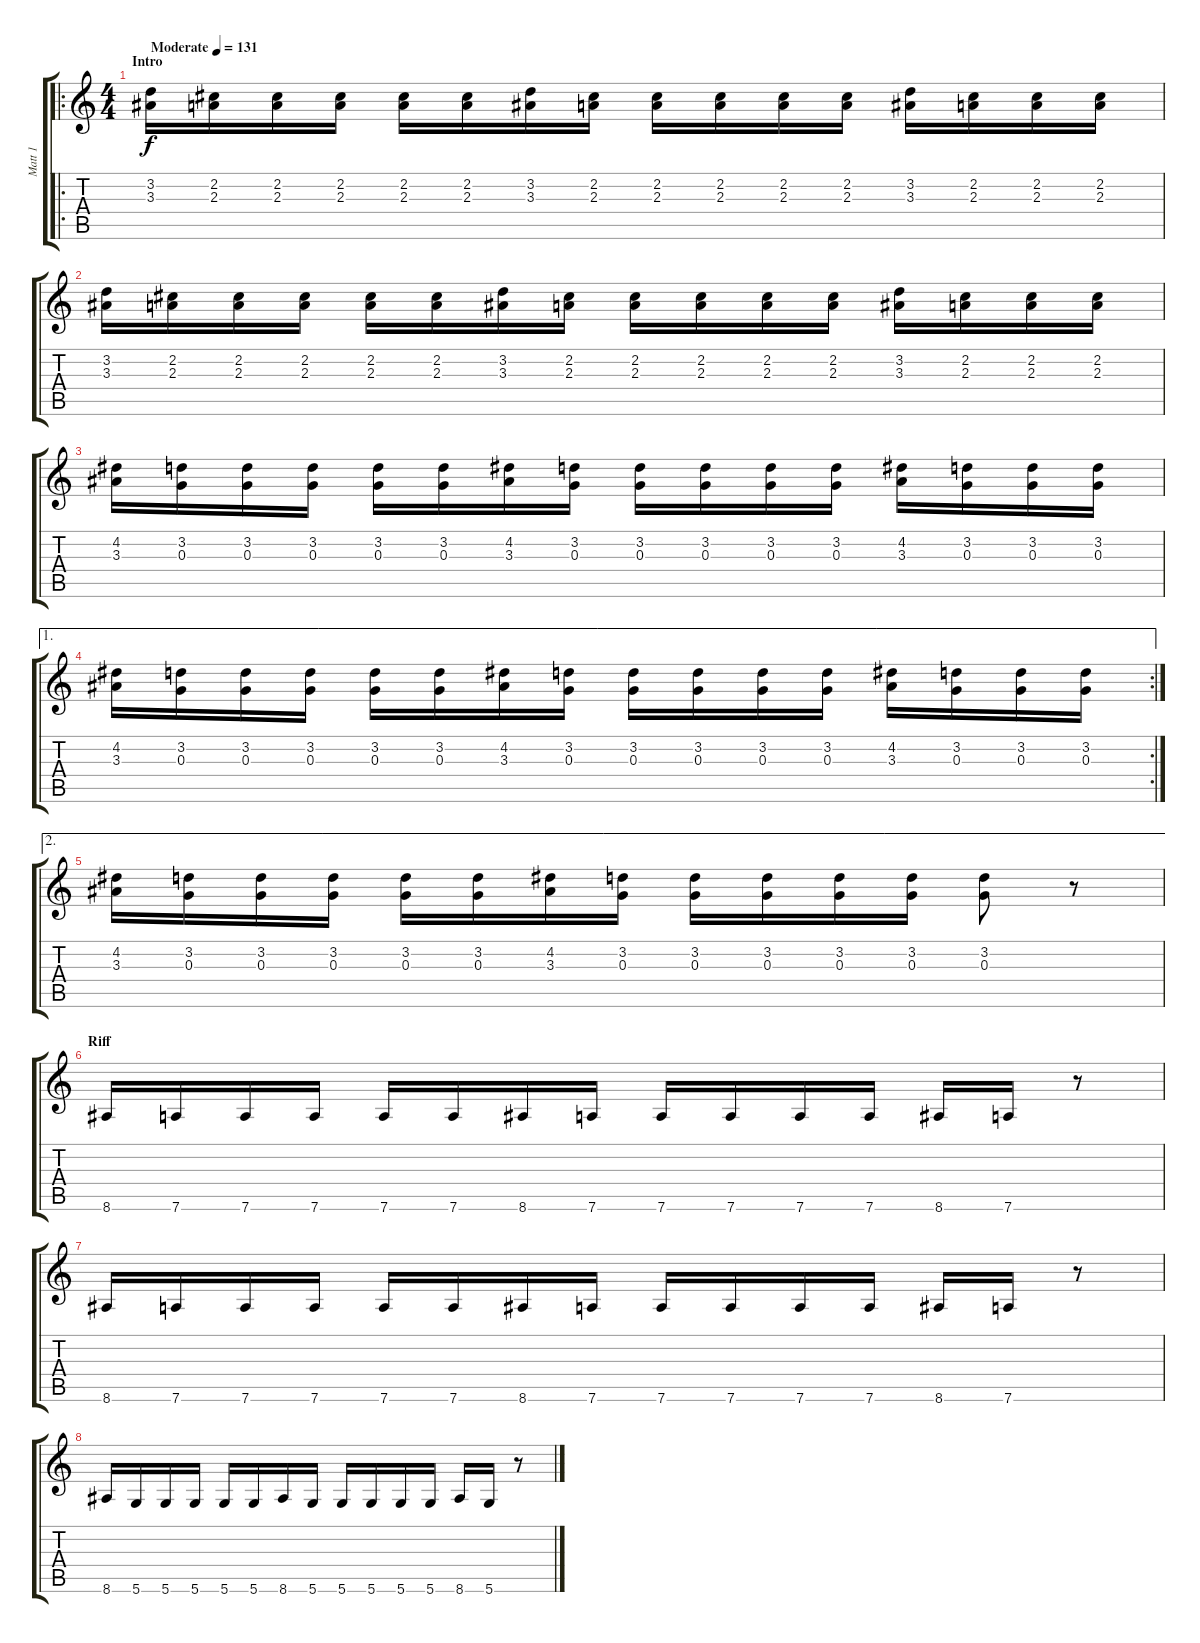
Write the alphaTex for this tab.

\track ("Matt 1" "Matt 1") {instrument overdrivenguitar}
\staff {score tabs}
\tuning (E4 B3 G3 D3 A2 D2) {hide}
\ro
\ts (4 4)
\section ("" "Intro")
\tempo (131 "Moderate")
\clef g2
\ks c
(3.2 3.3).16{dy f instrument overdrivenguitar} (2.2 2.3).16 (2.2 2.3).16 (2.2 2.3).16 (2.2 2.3).16 (2.2 2.3).16 (3.2 3.3).16 (2.2 2.3).16 (2.2 2.3).16 (2.2 2.3).16 (2.2 2.3).16 (2.2 2.3).16 (3.2 3.3).16 (2.2 2.3).16 (2.2 2.3).16 (2.2 2.3).16 |
(3.2 3.3).16 (2.2 2.3).16 (2.2 2.3).16 (2.2 2.3).16 (2.2 2.3).16 (2.2 2.3).16 (3.2 3.3).16 (2.2 2.3).16 (2.2 2.3).16 (2.2 2.3).16 (2.2 2.3).16 (2.2 2.3).16 (3.2 3.3).16 (2.2 2.3).16 (2.2 2.3).16 (2.2 2.3).16 |
(4.2 3.3).16 (3.2 0.3).16 (3.2 0.3).16 (3.2 0.3).16 (3.2 0.3).16 (3.2 0.3).16 (4.2 3.3).16 (3.2 0.3).16 (3.2 0.3).16 (3.2 0.3).16 (3.2 0.3).16 (3.2 0.3).16 (4.2 3.3).16 (3.2 0.3).16 (3.2 0.3).16 (3.2 0.3).16 |
\ae 1
\rc 2
(4.2 3.3).16 (3.2 0.3).16 (3.2 0.3).16 (3.2 0.3).16 (3.2 0.3).16 (3.2 0.3).16 (4.2 3.3).16 (3.2 0.3).16 (3.2 0.3).16 (3.2 0.3).16 (3.2 0.3).16 (3.2 0.3).16 (4.2 3.3).16 (3.2 0.3).16 (3.2 0.3).16 (3.2 0.3).16 |
\ae 2
(4.2 3.3).16 (3.2 0.3).16 (3.2 0.3).16 (3.2 0.3).16 (3.2 0.3).16 (3.2 0.3).16 (4.2 3.3).16 (3.2 0.3).16 (3.2 0.3).16 (3.2 0.3).16 (3.2 0.3).16 (3.2 0.3).16 (3.2 0.3).8 r.8 |
\section ("" "Riff")
8.6.16 7.6.16 7.6.16 7.6.16 7.6.16 7.6.16 8.6.16 7.6.16 7.6.16 7.6.16 7.6.16 7.6.16 8.6.16 7.6.16 r.8 |
8.6.16 7.6.16 7.6.16 7.6.16 7.6.16 7.6.16 8.6.16 7.6.16 7.6.16 7.6.16 7.6.16 7.6.16 8.6.16 7.6.16 r.8 |
8.6.16 5.6.16 5.6.16 5.6.16 5.6.16 5.6.16 8.6.16 5.6.16 5.6.16 5.6.16 5.6.16 5.6.16 8.6.16 5.6.16 r.8
